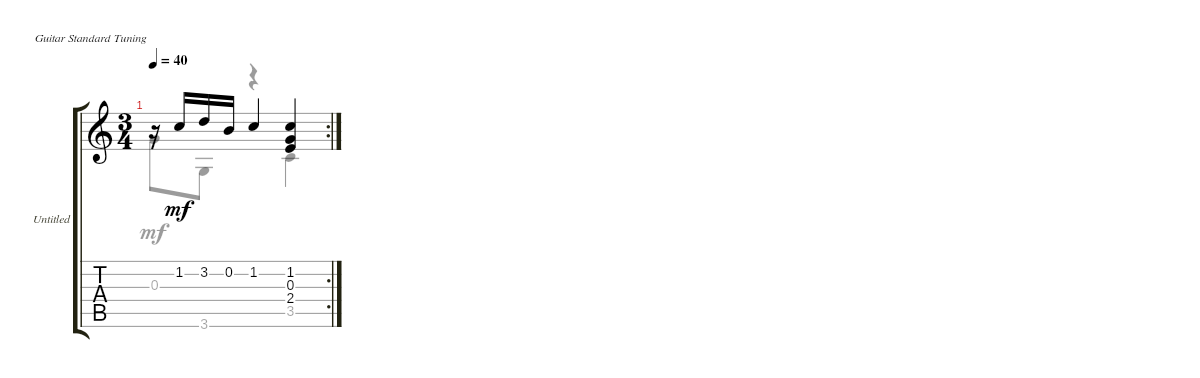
\bracketExtendMode groupsimilarinstruments
\firstSystemTrackNameOrientation horizontal
\otherSystemsTrackNameOrientation horizontal
\track ("Untitled" "Untitled") {instrument acousticguitarnylon}
\staff {score tabs}
\tuning (E4 B3 G3 D3 A2 E2)
\voice
\rc 2
\ts (3 4)
\tempo 40
\clef g2
\ks c
r.16{dy mf} 1.2.16 3.2.16 0.2.16 1.2.4 (1.2 0.3 2.4).4
\voice
\clef g2
\ottava regular
\simile none
\ks c
0.3.8{dy mf} 3.6.8 r.4 3.5.4
